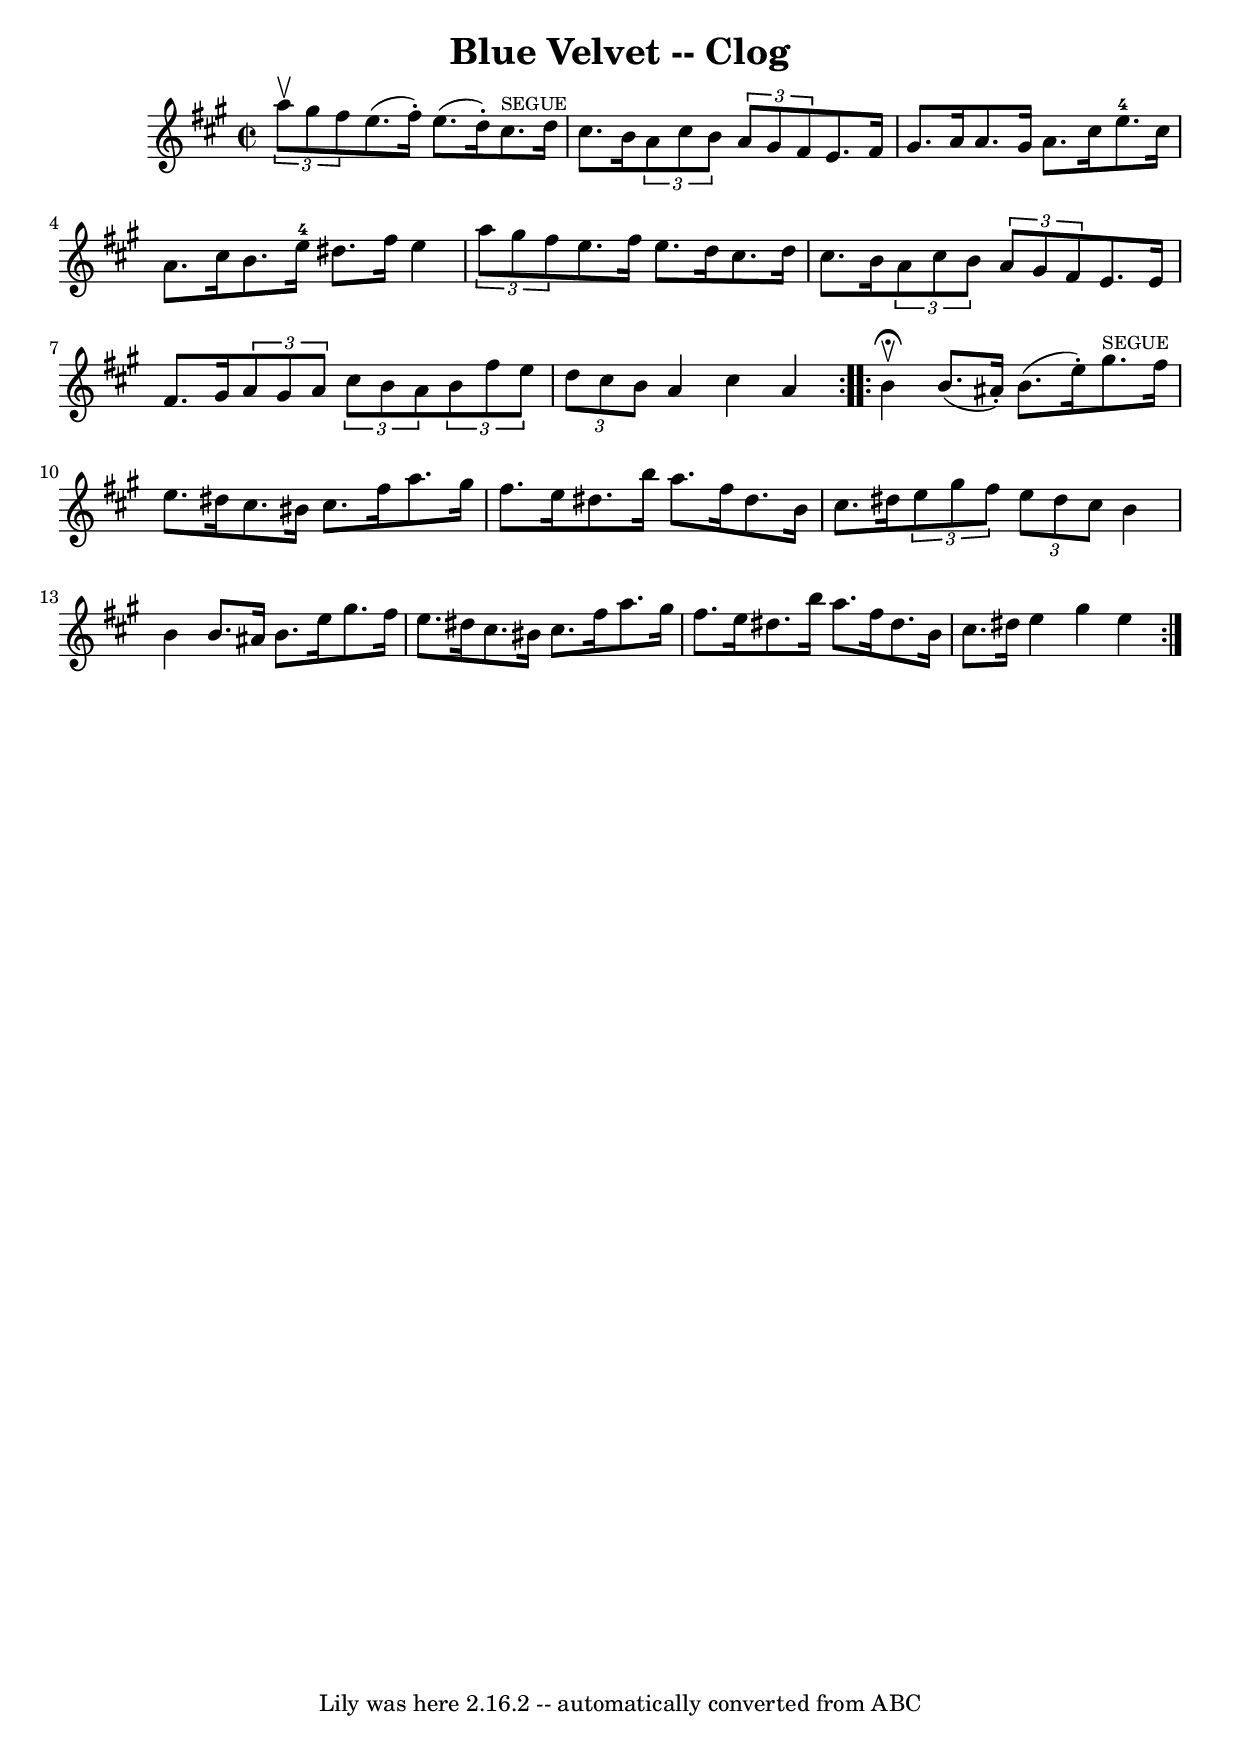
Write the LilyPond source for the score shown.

\version "2.16.2"
\include "Mammoth.ily"
\header {
  %% book = "Ryan's Mammoth Collection"
  crossRefNumber = "1"
  footnotes = ""
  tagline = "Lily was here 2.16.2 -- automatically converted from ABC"
  title = "Blue Velvet -- Clog"

}
voicedefault =  {



  \repeat volta 2 {

    \override Staff.TimeSignature #'style = #'C
    \time 2/2 
    \key a \major
    \times 2/3 { a''8^\upbow gis''8 fis''8  
	       } 
    |
    e''8. (fis''16-.) e''8. (d''16-.) cis''8.^\segue   
    d''16 cis''8. b'16  |
    \times 2/3 { a'8 cis''8 b'8  
	       }   
    \times 2/3 { a'8 gis'8 fis'8  
	       } e'8. fis'16 gis'8. a'16  
    |
    a'8. gis'16 a'8. cis''16 e''8.-4 cis''16    
    a'8. cis''16  |
    b'8. e''16-4 dis''8. fis''16 e''4  
    \times 2/3 { a''8 gis''8 fis''8  
	       } |
    e''8. fis''16    
    e''8. d''16 cis''8. d''16 cis''8. b'16  |
    \times 2/3 {   
      a'8 cis''8 b'8  
    }   \times 2/3 { a'8 gis'8 fis'8  
		   } e'8.    
    e'16 fis'8. gis'16  |
    \times 2/3 { a'8 gis'8 a'8  
	       }   
    \times 2/3 { cis''8 b'8 a'8  
	       }   \times 2/3 { b'8 fis''8 e''8  

			      }   \times 2/3 { d''8 cis''8 b'8  
					     } |
    a'4 cis''4 a'4    

  }     
  \repeat volta 2 {
    b'4^\fermata^\upbow |
    b'8. (ais'16-.) 
    b'8. (e''16-.) gis''8.^\segue fis''16 e''8. dis''16  
    |
    cis''8. bis'16 cis''8. fis''16 a''8. gis''16    
    fis''8. e''16  |
    dis''8. b''16 a''8. fis''16 dis''8.  
    b'16 cis''8. dis''16  |
    \times 2/3 { e''8 gis''8 fis''8  

	       } \times 2/3 { e''8 dis''8 cis''8  
			    } b'4 b'4  |
    b'8.    
    ais'16 b'8. e''16 gis''8. fis''16 e''8. dis''16  |
    
    cis''8. bis'16 cis''8. fis''16 a''8. gis''16 fis''8. e''16 
    |
    dis''8. b''16 a''8. fis''16 dis''8. b'16    
    cis''8. dis''16  |
    e''4 gis''4 e''4  
  }   

}

\score{
  <<

    \context Staff="default"
    {
      \voicedefault 
      
    }

  >>
  \layout {
    
  }
  \midi {
  }

}
